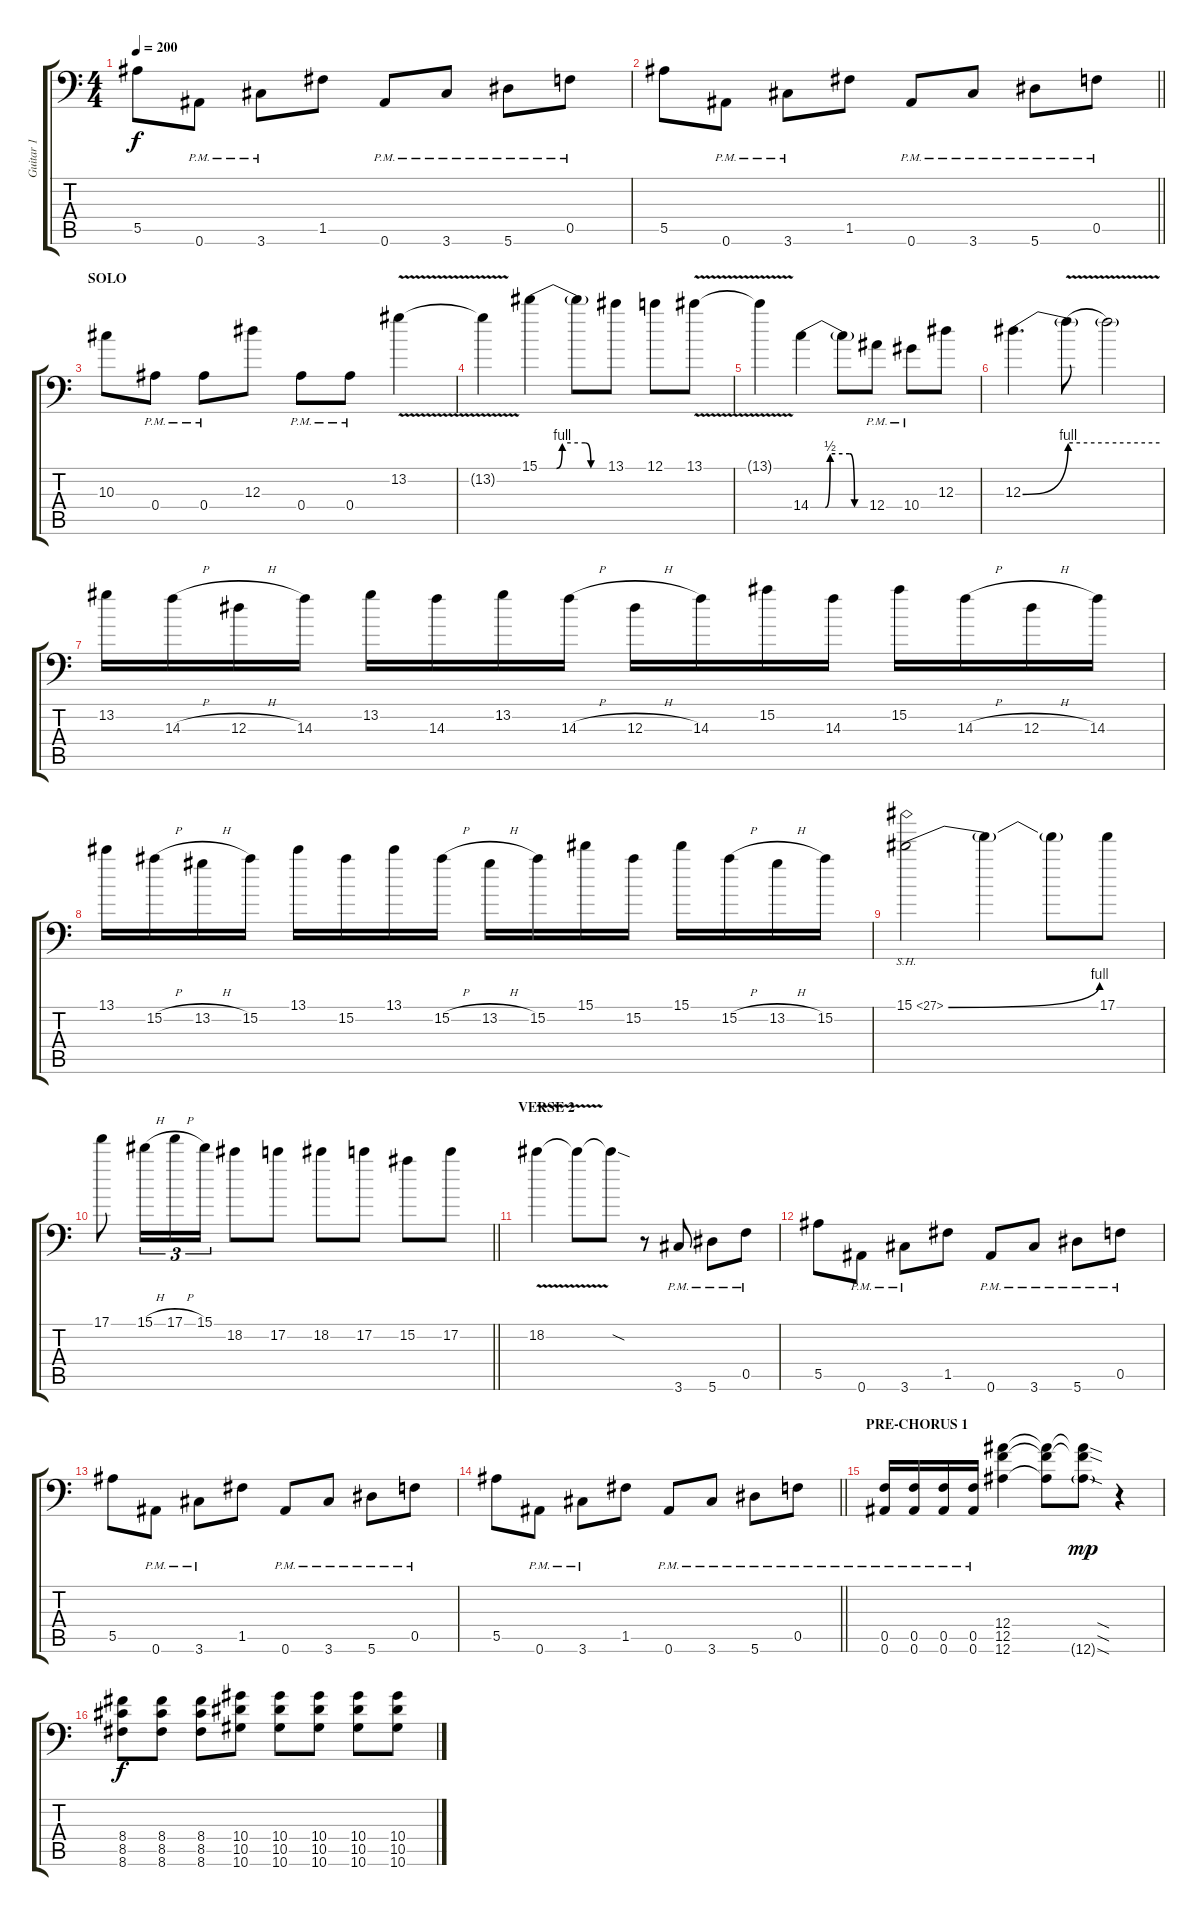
\track ("Guitar 1" "Guitar 1") {instrument distortionguitar}
\staff {score tabs}
\tuning (C4 G3 Eb3 Bb2 F2 Bb1) {hide}
\ts (4 4)
\tempo 200
\clef f4
\ks c
5.5.8{dy f} 0.6{pm}.8 3.6{pm}.8 1.5.8 0.6{pm}.8 3.6{pm}.8 5.6{pm}.8 0.5{pm}.8 |
\barLineRight lightlight
5.5.8 0.6{pm}.8 3.6{pm}.8 1.5.8 0.6{pm}.8 3.6{pm}.8 5.6{pm}.8 0.5{pm}.8 |
\section ("" "SOLO")
10.3.8 0.4{pm}.8 0.4{pm}.8 12.3.8 0.4{pm}.8 0.4{pm}.8 13.2{v}.4 |
13.2{t}.4 15.1{be (custom 0 0 15 0 20 4 40 4 45 0 60 0)}.4{balance 0} 15.1{t}.8 13.1.8 12.1.8 13.1{v}.8 |
13.1{t}.4 14.4{be (custom 0 0 15 0 20 2 40 2 45 0 60 0)}.4{balance 8} 14.4{t}.8 12.4{pm}.8 10.4{pm}.8 12.3.8 |
12.3{be (bend 0 0 60 4)}.4{d} 12.3{be (hold 0 4 60 4) v t}.8 12.3{be (hold 0 4 60 4) v t}.2 |
13.2.16 14.3{h}.16 12.3{h}.16 14.3.16 13.2.16 14.3.16 13.2.16 14.3{h}.16 12.3{h}.16 14.3.16 15.2.16 14.3.16 15.2.16 14.3{h}.16 12.3{h}.16 14.3.16 |
13.1.16 15.2{h}.16 13.2{h}.16 15.2.16 13.1.16 15.2.16 13.1.16 15.2{h}.16 13.2{h}.16 15.2.16 15.1.16 15.2.16 15.1.16 15.2{h}.16 13.2{h}.16 15.2.16 |
15.1{be (bend 0 0 60 4) sh 12}.2 15.1{t}.4 15.1{t}.8 17.1.8{balance 0} |
\barLineRight lightlight
17.1.8 15.1{h}.16{tu (3 2)} 17.1{h}.16{tu (3 2)} 15.1.16{tu (3 2)} 18.2.8 17.2.8 18.2.8 17.2.8 15.2.8 17.2.8 |
\section ("" "VERSE 2")
18.2{v}.4 18.2{t}.8 18.2{sod t}.8 r.8 3.6{pm}.8{balance 8} 5.6{pm}.8 0.5{pm}.8 |
5.5.8 0.6{pm}.8 3.6{pm}.8 1.5.8 0.6{pm}.8 3.6{pm}.8 5.6{pm}.8 0.5{pm}.8 |
5.5.8 0.6{pm}.8 3.6{pm}.8 1.5.8 0.6{pm}.8 3.6{pm}.8 5.6{pm}.8 0.5{pm}.8 |
\barLineRight lightlight
5.5.8 0.6{pm}.8 3.6{pm}.8 1.5.8 0.6{pm}.8 3.6{pm}.8 5.6{pm}.8 0.5{pm}.8 |
\section ("" "PRE-CHORUS 1")
(0.5{pm} 0.6{pm}).16 (0.5{pm} 0.6{pm}).16 (0.5{pm} 0.6{pm}).16 (0.5{pm} 0.6{pm}).16 (12.4 12.5 12.6).4 (12.4{t} 12.5{t} 12.6{t}).8 (12.4{sod t} 12.5{sod t} 12.6{sod g}).8{dy mp} r.4 |
(8.4 8.5 8.6).8{dy f} (8.4 8.5 8.6).8 (8.4 8.5 8.6).8 (10.4 10.5 10.6).8 (10.4 10.5 10.6).8 (10.4 10.5 10.6).8 (10.4 10.5 10.6).8 (10.4 10.5 10.6).8
